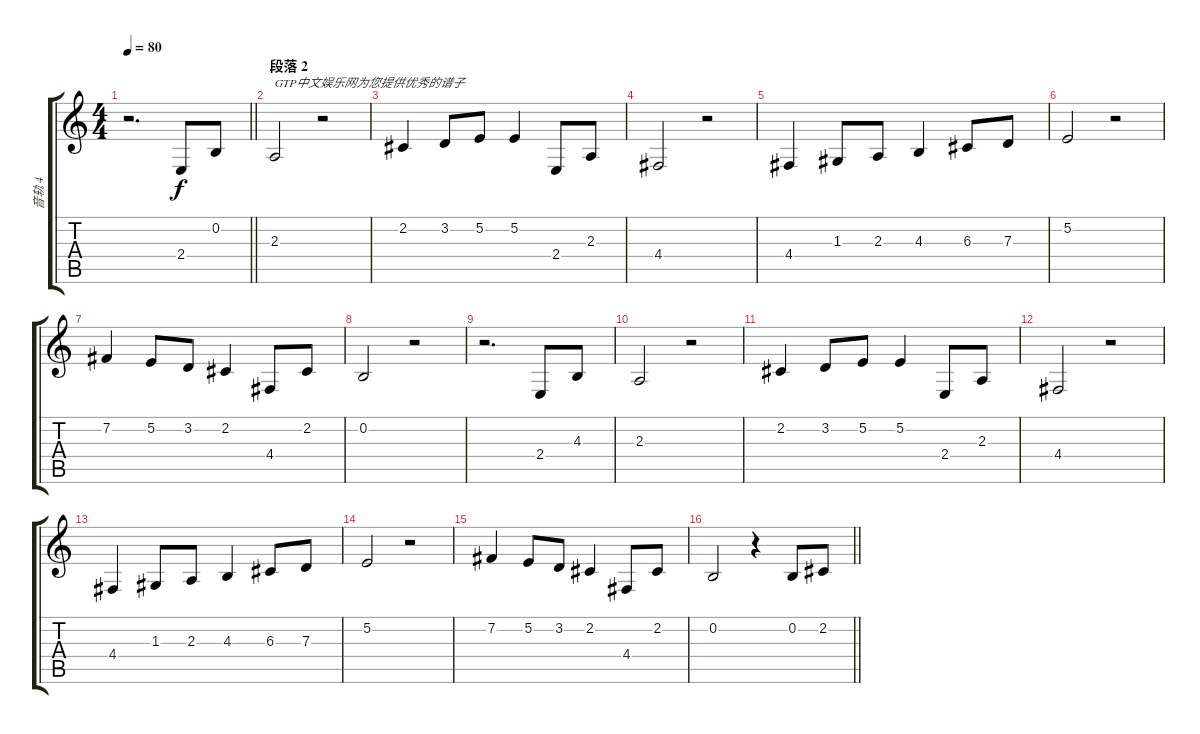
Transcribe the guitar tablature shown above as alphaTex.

\track ("音轨 4" "音轨 4") {instrument altosax}
\staff {score tabs}
\tuning (E4 B3 G3 D3 A2 E2) {hide}
\ts (4 4)
\tempo 80
\clef g2
\barLineRight lightlight
\ks c
r.2{d dy f} 2.4.8 0.2.8 |
\section ("" "段落 2")
2.3.2{txt "GTP中文娱乐网为您提供优秀的谱子"} r.2 |
2.2.4 3.2.8 5.2.8 5.2.4 2.4.8 2.3.8 |
4.4.2 r.2 |
4.4.4 1.3.8 2.3.8 4.3.4 6.3.8 7.3.8 |
5.2.2 r.2 |
7.2.4 5.2.8 3.2.8 2.2.4 4.4.8 2.2.8 |
0.2.2 r.2 |
r.2{d} 2.4.8 4.3.8 |
2.3.2 r.2 |
2.2.4 3.2.8 5.2.8 5.2.4 2.4.8 2.3.8 |
4.4.2 r.2 |
4.4.4 1.3.8 2.3.8 4.3.4 6.3.8 7.3.8 |
5.2.2 r.2 |
7.2.4 5.2.8 3.2.8 2.2.4 4.4.8 2.2.8 |
\barLineRight lightlight
0.2.2 r.4 0.2.8 2.2.8
